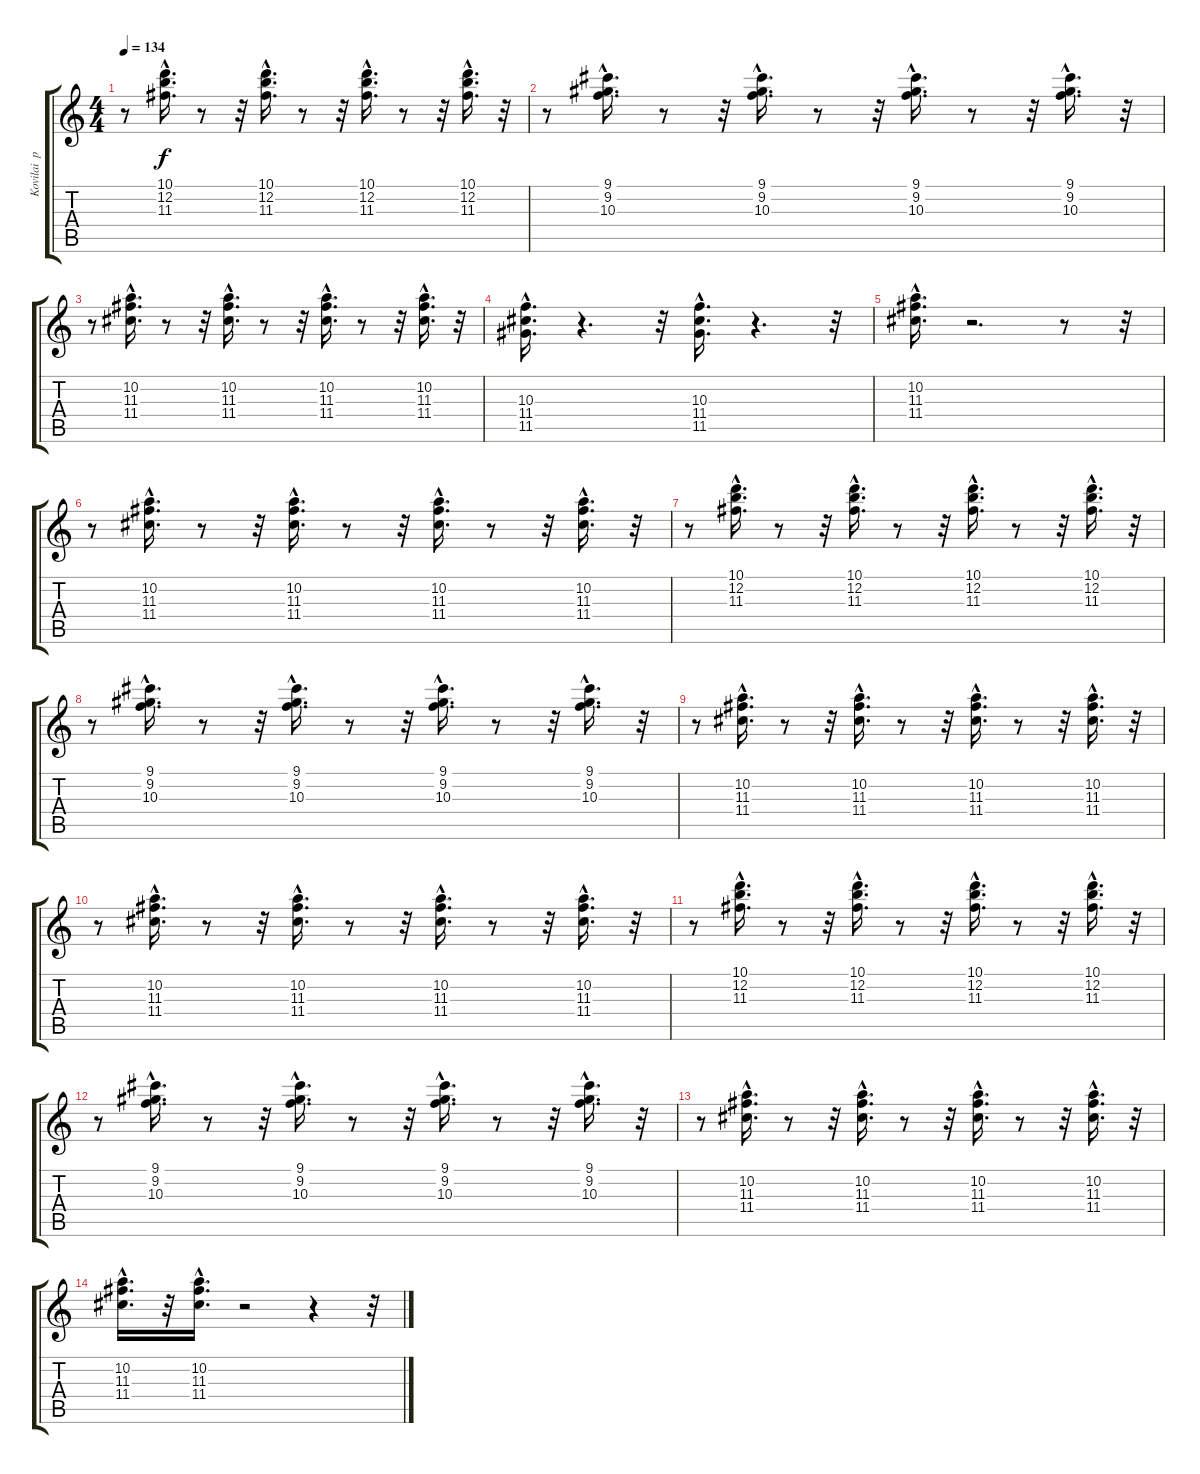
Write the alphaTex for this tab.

\track ("Kovilai  po tihonechky:" "Kovilai  p") {instrument acousticguitarsteel}
\staff {score tabs}
\tuning (E4 B3 G3 D3 A2 E2) {hide}
\ts (4 4)
\tempo 134
\clef g2
\ks c
r.8{dy f} (10.1{hac} 12.2{hac} 11.3{hac}).16{d} r.8 r.32 (10.1{hac} 12.2{hac} 11.3{hac}).16{d} r.8 r.32 (10.1{hac} 12.2{hac} 11.3{hac}).16{d} r.8 r.32 (10.1{hac} 12.2{hac} 11.3{hac}).16{d} r.32 |
r.8 (9.1{hac} 9.2{hac} 10.3{hac}).16{d} r.8 r.32 (9.1{hac} 9.2{hac} 10.3{hac}).16{d} r.8 r.32 (9.1{hac} 9.2{hac} 10.3{hac}).16{d} r.8 r.32 (9.1{hac} 9.2{hac} 10.3{hac}).16{d} r.32 |
r.8 (10.2{hac} 11.3{hac} 11.4{hac}).16{d} r.8 r.32 (10.2{hac} 11.3{hac} 11.4{hac}).16{d} r.8 r.32 (10.2{hac} 11.3{hac} 11.4{hac}).16{d} r.8 r.32 (10.2{hac} 11.3{hac} 11.4{hac}).16{d} r.32 |
(10.3{hac} 11.4{hac} 11.5{hac}).16{d} r.4{d} r.32 (10.3{hac} 11.4{hac} 11.5{hac}).16{d} r.4{d} r.32 |
(10.2{hac} 11.3{hac} 11.4{hac}).16{d} r.2{d} r.8 r.32 |
r.8 (10.2{hac} 11.3{hac} 11.4{hac}).16{d} r.8 r.32 (10.2{hac} 11.3{hac} 11.4{hac}).16{d} r.8 r.32 (10.2{hac} 11.3{hac} 11.4{hac}).16{d} r.8 r.32 (10.2{hac} 11.3{hac} 11.4{hac}).16{d} r.32 |
r.8 (10.1{hac} 12.2{hac} 11.3{hac}).16{d} r.8 r.32 (10.1{hac} 12.2{hac} 11.3{hac}).16{d} r.8 r.32 (10.1{hac} 12.2{hac} 11.3{hac}).16{d} r.8 r.32 (10.1{hac} 12.2{hac} 11.3{hac}).16{d} r.32 |
r.8 (9.1{hac} 9.2{hac} 10.3{hac}).16{d} r.8 r.32 (9.1{hac} 9.2{hac} 10.3{hac}).16{d} r.8 r.32 (9.1{hac} 9.2{hac} 10.3{hac}).16{d} r.8 r.32 (9.1{hac} 9.2{hac} 10.3{hac}).16{d} r.32 |
r.8 (10.2{hac} 11.3{hac} 11.4{hac}).16{d} r.8 r.32 (10.2{hac} 11.3{hac} 11.4{hac}).16{d} r.8 r.32 (10.2{hac} 11.3{hac} 11.4{hac}).16{d} r.8 r.32 (10.2{hac} 11.3{hac} 11.4{hac}).16{d} r.32 |
r.8 (10.2{hac} 11.3{hac} 11.4{hac}).16{d} r.8 r.32 (10.2{hac} 11.3{hac} 11.4{hac}).16{d} r.8 r.32 (10.2{hac} 11.3{hac} 11.4{hac}).16{d} r.8 r.32 (10.2{hac} 11.3{hac} 11.4{hac}).16{d} r.32 |
r.8 (10.1{hac} 12.2{hac} 11.3{hac}).16{d} r.8 r.32 (10.1{hac} 12.2{hac} 11.3{hac}).16{d} r.8 r.32 (10.1{hac} 12.2{hac} 11.3{hac}).16{d} r.8 r.32 (10.1{hac} 12.2{hac} 11.3{hac}).16{d} r.32 |
r.8 (9.1{hac} 9.2{hac} 10.3{hac}).16{d} r.8 r.32 (9.1{hac} 9.2{hac} 10.3{hac}).16{d} r.8 r.32 (9.1{hac} 9.2{hac} 10.3{hac}).16{d} r.8 r.32 (9.1{hac} 9.2{hac} 10.3{hac}).16{d} r.32 |
r.8 (10.2{hac} 11.3{hac} 11.4{hac}).16{d} r.8 r.32 (10.2{hac} 11.3{hac} 11.4{hac}).16{d} r.8 r.32 (10.2{hac} 11.3{hac} 11.4{hac}).16{d} r.8 r.32 (10.2{hac} 11.3{hac} 11.4{hac}).16{d} r.32 |
(10.2{hac} 11.3{hac} 11.4{hac}).16{d} r.32 (10.2{hac} 11.3{hac} 11.4{hac}).16{d} r.2 r.4 r.32
